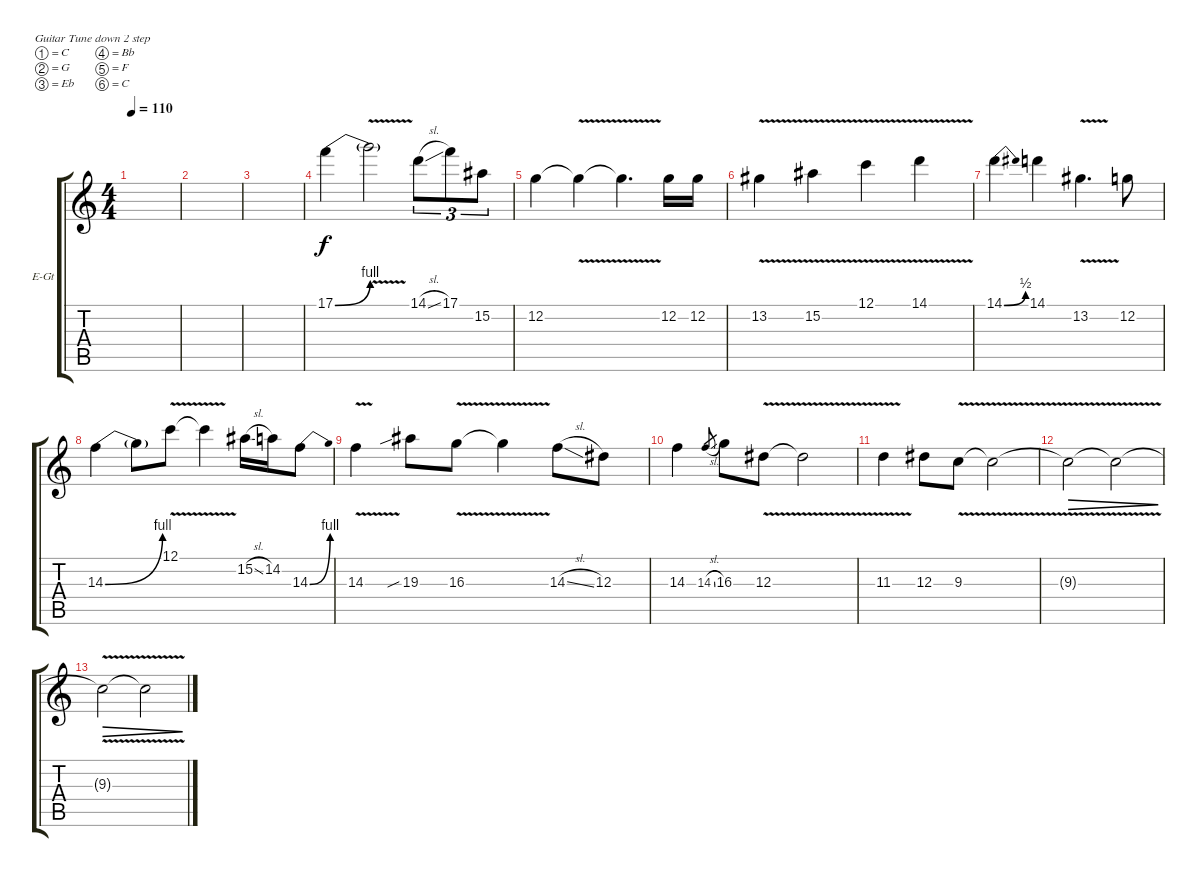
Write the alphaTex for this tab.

\defaultSystemsLayout 4
\bracketExtendMode groupsimilarinstruments
\firstSystemTrackNameOrientation horizontal
\otherSystemsTrackNameOrientation horizontal
\track ("Electric Guitar 3" "E-Gt") {instrument distortionguitar}
\staff {score tabs}
\tuning (C4 G3 Eb3 Bb2 F2 C2)
\ts (4 4)
\tempo 110
\clef g2
\ks c
|
|
|
17.1{be (bend 0 0 6 4)}.4 17.1{v t}.2 14.1{sl}.8{tu (3 2)} 17.1.8{tu (3 2)} 15.2.8{tu (3 2)} |
12.2.4 12.2{v t}.4 12.2{v t}.4{d} 12.2.16 12.2.16 |
13.2{v}.4 15.2{v}.4 12.1{v}.4 14.1{v}.4 |
14.1{be (bend 0 0 10.2 2)}.4 14.1.4 13.2{v}.4{d} 12.2.8 |
14.3{be (bend 0 0 6.6 4)}.4 14.3{t}.8 12.1{v}.8 12.1{v t}.4 15.2{sl}.16 14.2.16 14.3{be (bend 0 0 5.3999999999999995 4)}.8 |
14.3{v}.4 19.3{sib}.8 16.3{v}.8 16.3{v t}.4 14.3{sl}.8 12.3.8 |
14.3.4 14.3{sl}.8{gr} 16.3.8 12.3{v}.8 12.3{v t}.2 |
11.3{v}.4 12.3.8 9.3{v}.8 9.3{v t}.2 |
9.3{v t}.2{dec} 9.3{v t}.2{dec} |
9.3{v t}.2{dec} 9.3{v t}.2{dec}
